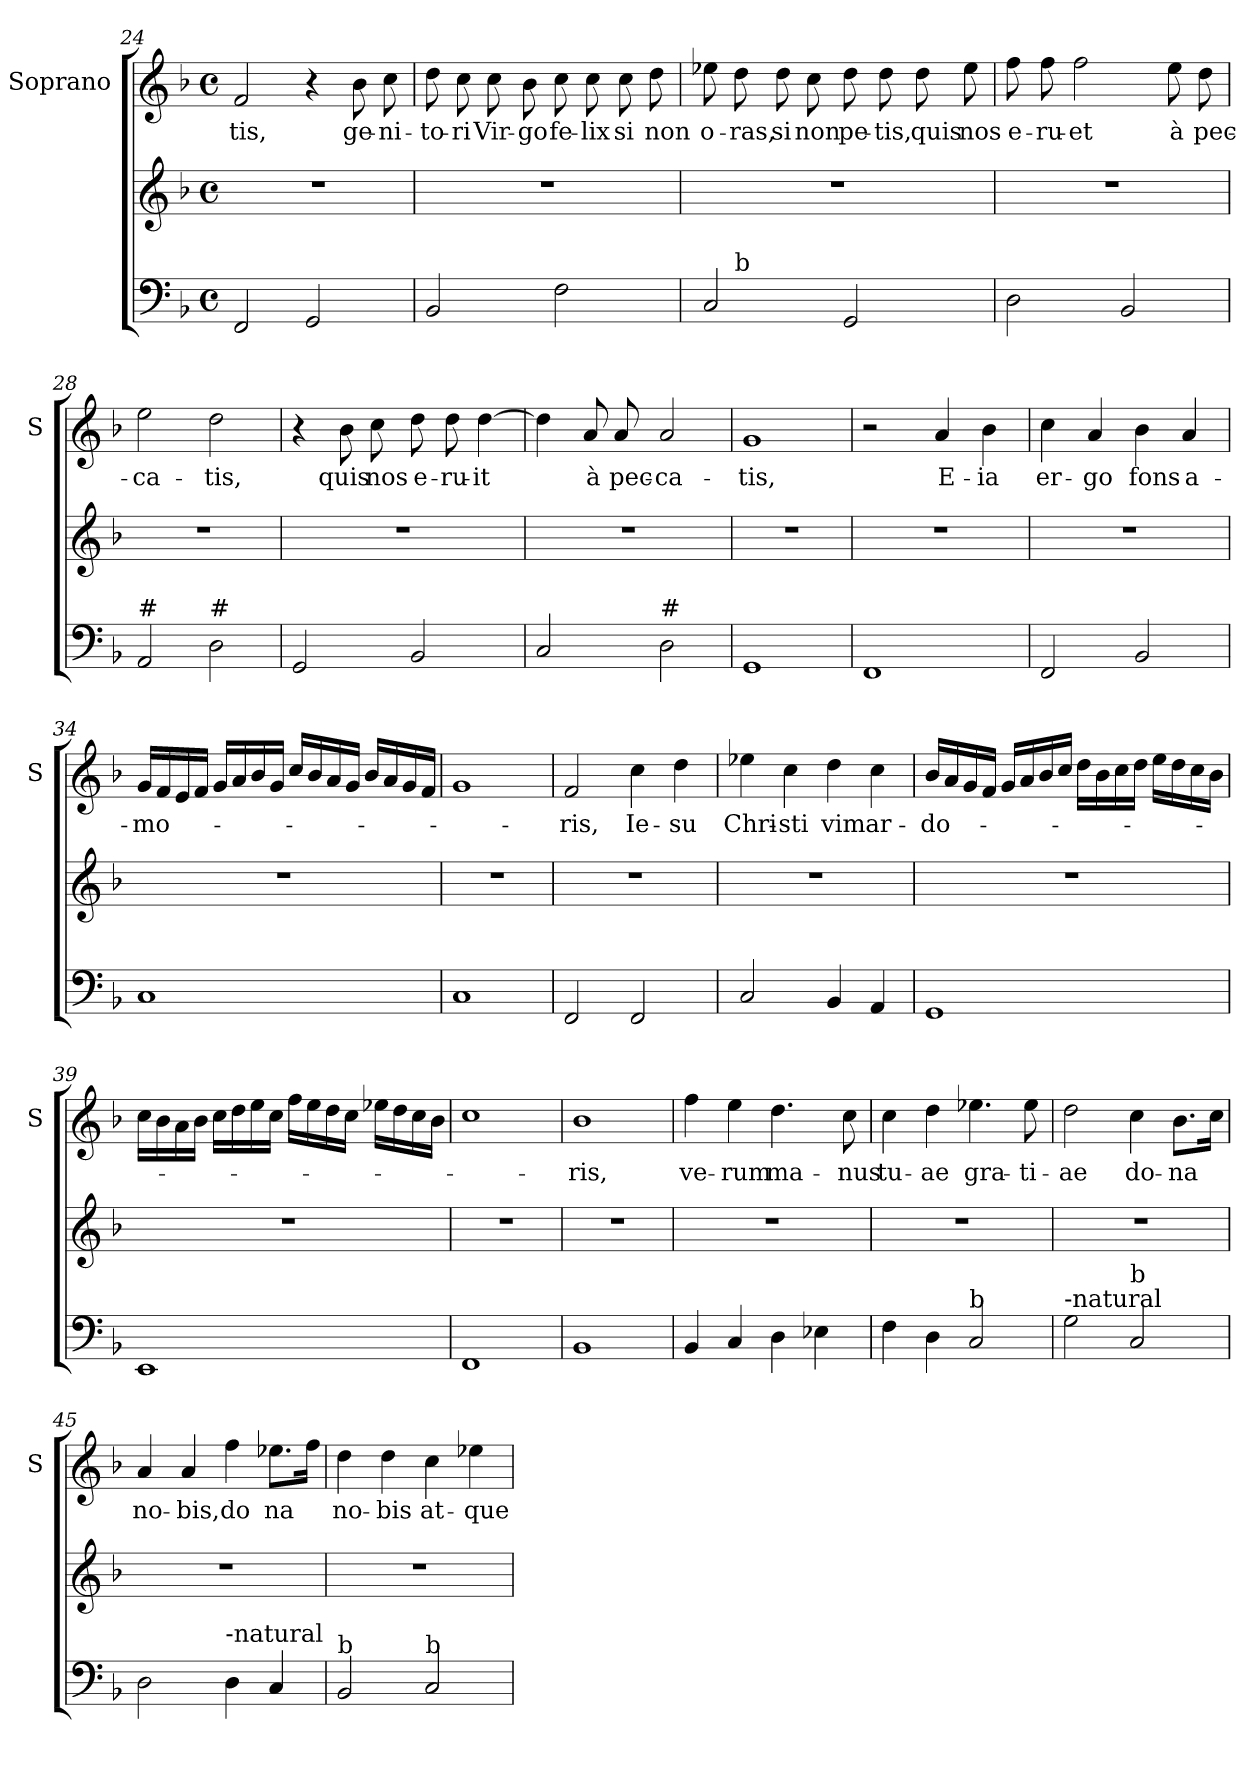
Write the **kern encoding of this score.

**kern	**kern	**kern	**text
*part2	*part2	*part1	*part1
*staff3	*staff2	*staff1	*staff1
*	*	*I"Soprano	*
*	*	*I'S	*
*clefF4	*clefG2	*clefG2	*
*k[b-]	*k[b-]	*k[b-]	*
*F:	*F:	*F:	*
*M4/4	*M4/4	*M4/4	*
*met(c)	*met(c)	*met(c)	*
=24	=24	=24	=24
!	!	!	!LO:LY:b
2FF/	1r	2f/	-tis,
2GG/	.	4r	.
!	!	!	!LO:LY:b
.	.	8b-\	ge-
!	!	!	!LO:LY:b
.	.	8cc\	-ni-
=25	=25	=25	=25
!	!	!	!LO:LY:b
2BB-/	1r	8dd\	-to-
!	!	!	!LO:LY:b
.	.	8cc\	-ri
!	!	!	!LO:LY:b
.	.	8cc\	Vir-
!	!	!	!LO:LY:b
.	.	8b-\	-go
!	!	!	!LO:LY:b
2F\	.	8cc\	fe-
!	!	!	!LO:LY:b
.	.	8cc\	-lix
!	!	!	!LO:LY:b
.	.	8cc\	si
!	!	!	!LO:LY:b
.	.	8dd\	non
!!LO:LB:g=z
=26	=26	=26	=26
!	!	!	!LO:LY:b
*^	*	*	*
2C/	8ryy	1r	8ee-X\	o-
!	!LO:TX:a:t=b	!	!	!
!	!	!	!	!LO:LY:b
.	2..ryy	.	8dd\	-ras,
!	!	!	!	!LO:LY:b
.	.	.	8dd\	si
!	!	!	!	!LO:LY:b
.	.	.	8cc\	non
!	!	!	!	!LO:LY:b
2GG/	.	.	8dd\	pe-
!	!	!	!	!LO:LY:b
.	.	.	8dd\	-tis,
!	!	!	!	!LO:LY:b
.	.	.	8dd\	quis
!	!	!	!	!LO:LY:b
.	.	.	8ee-\	nos
=27	=27	=27	=27	=27
!	!	!	!	!LO:LY:b
*v	*v	*	*	*
2D\	1r	8ff\	e-
!	!	!	!LO:LY:b
.	.	8ff\	-ru-
!	!	!	!LO:LY:b
.	.	2ff\	-et
2BB-/	.	.	.
!	!	!	!LO:LY:b
.	.	8ee\	à
!	!	!	!LO:LY:b
.	.	8dd\	pec-
=28	=28	=28	=28
!LO:TX:a:t=#	!	!	!
!	!	!	!LO:LY:b
2AA/	1r	2ee\	-ca-
!LO:TX:a:t=#	!	!	!
!	!	!	!LO:LY:b
2D\	.	2dd\	-tis,
=29	=29	=29	=29
2GG/	1r	4r	.
!	!	!	!LO:LY:b
.	.	8b-\	quis
!	!	!	!LO:LY:b
.	.	8cc\	nos
!	!	!	!LO:LY:b
2BB-/	.	8dd\	e-
!	!	!	!LO:LY:b
.	.	8dd\	-ru-
!	!	!	!LO:LY:b
.	.	[4dd\	-it
!!LO:LB:g=z
=30	=30	=30	=30
2C/	1r	4dd\]	.
!	!	!	!LO:LY:b
.	.	8a/	à
!	!	!	!LO:LY:b
.	.	8a/	pec-
!LO:TX:a:t=#	!	!	!
!	!	!	!LO:LY:b
2D\	.	2a/	-ca-
=31	=31	=31	=31
!	!	!	!LO:LY:b
1GG	1r	1g	-tis,
=32	=32	=32	=32
1FF	1r	2r	.
!	!	!	!LO:LY:b
.	.	4a/	E-
!	!	!	!LO:LY:b
.	.	4b-\	-ia
=33	=33	=33	=33
!	!	!	!LO:LY:b
2FF/	1r	4cc\	er-
!	!	!	!LO:LY:b
.	.	4a/	-go
!	!	!	!LO:LY:b
2BB-/	.	4b-\	fons
!	!	!	!LO:LY:b
.	.	4a/	a-
=34	=34	=34	=34
!	!	!	!LO:LY:b
1C	1r	16g/LL	-mo-
.	.	16f/	.
.	.	16e/	.
.	.	16f/JJ	.
.	.	16g/LL	.
.	.	16a/	.
.	.	16b-/	.
.	.	16g/JJ	.
.	.	16cc/LL	.
.	.	16b-/	.
.	.	16a/	.
.	.	16g/JJ	.
.	.	16b-/LL	.
.	.	16a/	.
.	.	16g/	.
.	.	16f/JJ	.
!!LO:PB:g=z
=35	=35	=35	=35
1C	1r	1g	.
=36	=36	=36	=36
!	!	!	!LO:LY:b
2FF/	1r	2f/	-ris,
!	!	!	!LO:LY:b
2FF/	.	4cc\	Ie-
!	!	!	!LO:LY:b
.	.	4dd\	-su
=37	=37	=37	=37
!	!	!	!LO:LY:b
2C/	1r	4ee-X\	Chri-
!	!	!	!LO:LY:b
.	.	4cc\	-sti
!	!	!	!LO:LY:b
4BB-/	.	4dd\	vim
!	!	!	!LO:LY:b
4AA/	.	4cc\	ar-
=38	=38	=38	=38
!	!	!	!LO:LY:b
1GG	1r	16b-/LL	-do-
.	.	16a/	.
.	.	16g/	.
.	.	16f/JJ	.
.	.	16g/LL	.
.	.	16a/	.
.	.	16b-/	.
.	.	16cc/JJ	.
.	.	16dd\LL	.
.	.	16b-\	.
.	.	16cc\	.
.	.	16dd\JJ	.
.	.	16ee\LL	.
.	.	16dd\	.
.	.	16cc\	.
.	.	16b-\JJ	.
!!LO:LB:g=z
=39	=39	=39	=39
1EE	1r	16cc\LL	.
.	.	16b-\	.
.	.	16a\	.
.	.	16b-\JJ	.
.	.	16cc\LL	.
.	.	16dd\	.
.	.	16ee\	.
.	.	16cc\JJ	.
.	.	16ff\LL	.
.	.	16ee\	.
.	.	16dd\	.
.	.	16cc\JJ	.
.	.	16ee-X\LL	.
.	.	16dd\	.
.	.	16cc\	.
.	.	16b-\JJ	.
=40	=40	=40	=40
1FF	1r	1cc	.
=41	=41	=41	=41
!	!	!	!LO:LY:b
1BB-	1r	1b-	-ris,
=42	=42	=42	=42
!	!	!	!LO:LY:b
4BB-/	1r	4ff\	ve-
!	!	!	!LO:LY:b
4C/	.	4ee\	-rum
!	!	!	!LO:LY:b
4D\	.	4.dd\	ma-
4E-X\	.	.	.
!	!	!	!LO:LY:b
.	.	8cc\	-nus
=43	=43	=43	=43
!	!	!	!LO:LY:b
4F\	1r	4cc\	tu-
!	!	!	!LO:LY:b
4D\	.	4dd\	-ae
!LO:TX:a:t=b	!	!	!
!	!	!	!LO:LY:b
2C/	.	4.ee-X\	gra-
!	!	!	!LO:LY:b
.	.	8ee-\	-ti-
!!LO:LB:g=z
=44	=44	=44	=44
!LO:TX:a:t=-natural	!	!	!
!	!	!	!LO:LY:b
2G\	1r	2dd\	-ae
!LO:TX:a:t=b	!	!	!
!	!	!	!LO:LY:b
2C/	.	4cc\	do-
!	!	!	!LO:LY:b
.	.	8.b-\L	-na
.	.	16cc\Jk	.
=45	=45	=45	=45
!	!	!	!LO:LY:b
2D\	1r	4a/	no-
!	!	!	!LO:LY:b
.	.	4a/	-bis,
!LO:TX:a:t=-natural	!	!	!
!	!	!	!LO:LY:b
4D\	.	4ff\	do
!	!	!	!LO:LY:b
4C/	.	8.ee-X\L	na
.	.	16ff\Jk	.
=46	=46	=46	=46
!LO:TX:a:t=b	!	!	!
!	!	!	!LO:LY:b
2BB-/	1r	4dd\	no-
!	!	!	!LO:LY:b
.	.	4dd\	-bis
!LO:TX:a:t=b	!	!	!
!	!	!	!LO:LY:b
2C/	.	4cc\	at-
!	!	!	!LO:LY:b
.	.	4ee-X\	-que
=	=	=	=
*-	*-	*-	*-
